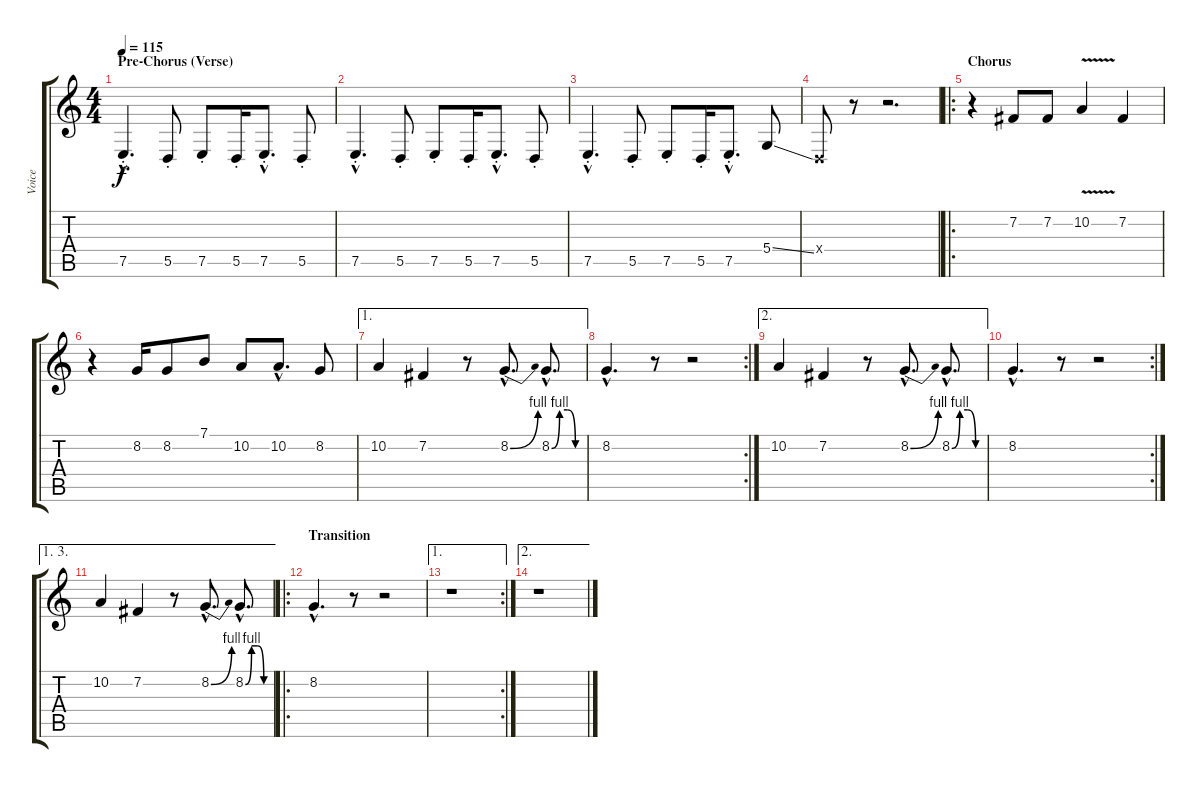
\track ("Voice" "Voice") {instrument lead2sawtooth}
\staff {score tabs}
\tuning (E4 B3 G3 D3 A2 E2) {hide}
\ts (4 4)
\section ("" "Pre-Chorus (Verse)")
\tempo 115
\clef g2
\ks c
7.5{hac st}.4{d dy f instrument lead1square} 5.5{st}.8 7.5{st}.8 5.5{st}.16 7.5{hac st}.8{d} 5.5{st}.8 |
7.5{hac st}.4{d} 5.5{st}.8 7.5{st}.8 5.5{st}.16 7.5{hac st}.8{d} 5.5{st}.8 |
7.5{hac st}.4{d} 5.5{st}.8 7.5{st}.8 5.5{st}.16 7.5{hac st}.8{d} 5.4{ss}.8 |
0.4{x}.8 r.8 r.2{d} |
\ro
\section ("" "Chorus")
r.4{instrument lead2sawtooth} 7.2.8 7.2.8 10.2{v}.4 7.2.4 |
r.4 8.2.16 8.2.8 7.1.8 10.2.8 10.2{hac}.8{d} 8.2.8 |
\ae 1
10.2.4 7.2.4 r.8 8.2{be (bend 0 0 60 4) hac}.8{d} 8.2{be (custom 0 0 15 4 30 4 45 0 60 0) hac}.8{d} |
\rc 2
8.2{hac}.4{d} r.8 r.2 |
\ae 2
10.2.4 7.2.4 r.8 8.2{be (bend 0 0 60 4) hac}.8{d} 8.2{be (custom 0 0 15 4 30 4 45 0 60 0) hac}.8{d} |
\rc 2
8.2{hac}.4{d} r.8 r.2 |
\ae (1 3)
10.2.4 7.2.4 r.8 8.2{be (bend 0 0 60 4) hac}.8{d} 8.2{be (custom 0 0 15 4 30 4 45 0 60 0) hac}.8{d} |
\ro
\section ("" "Transition")
8.2{hac}.4{d} r.8{volume 0} r.2 |
\ae 1
\rc 2
r.1 |
\ae 2
r.1
